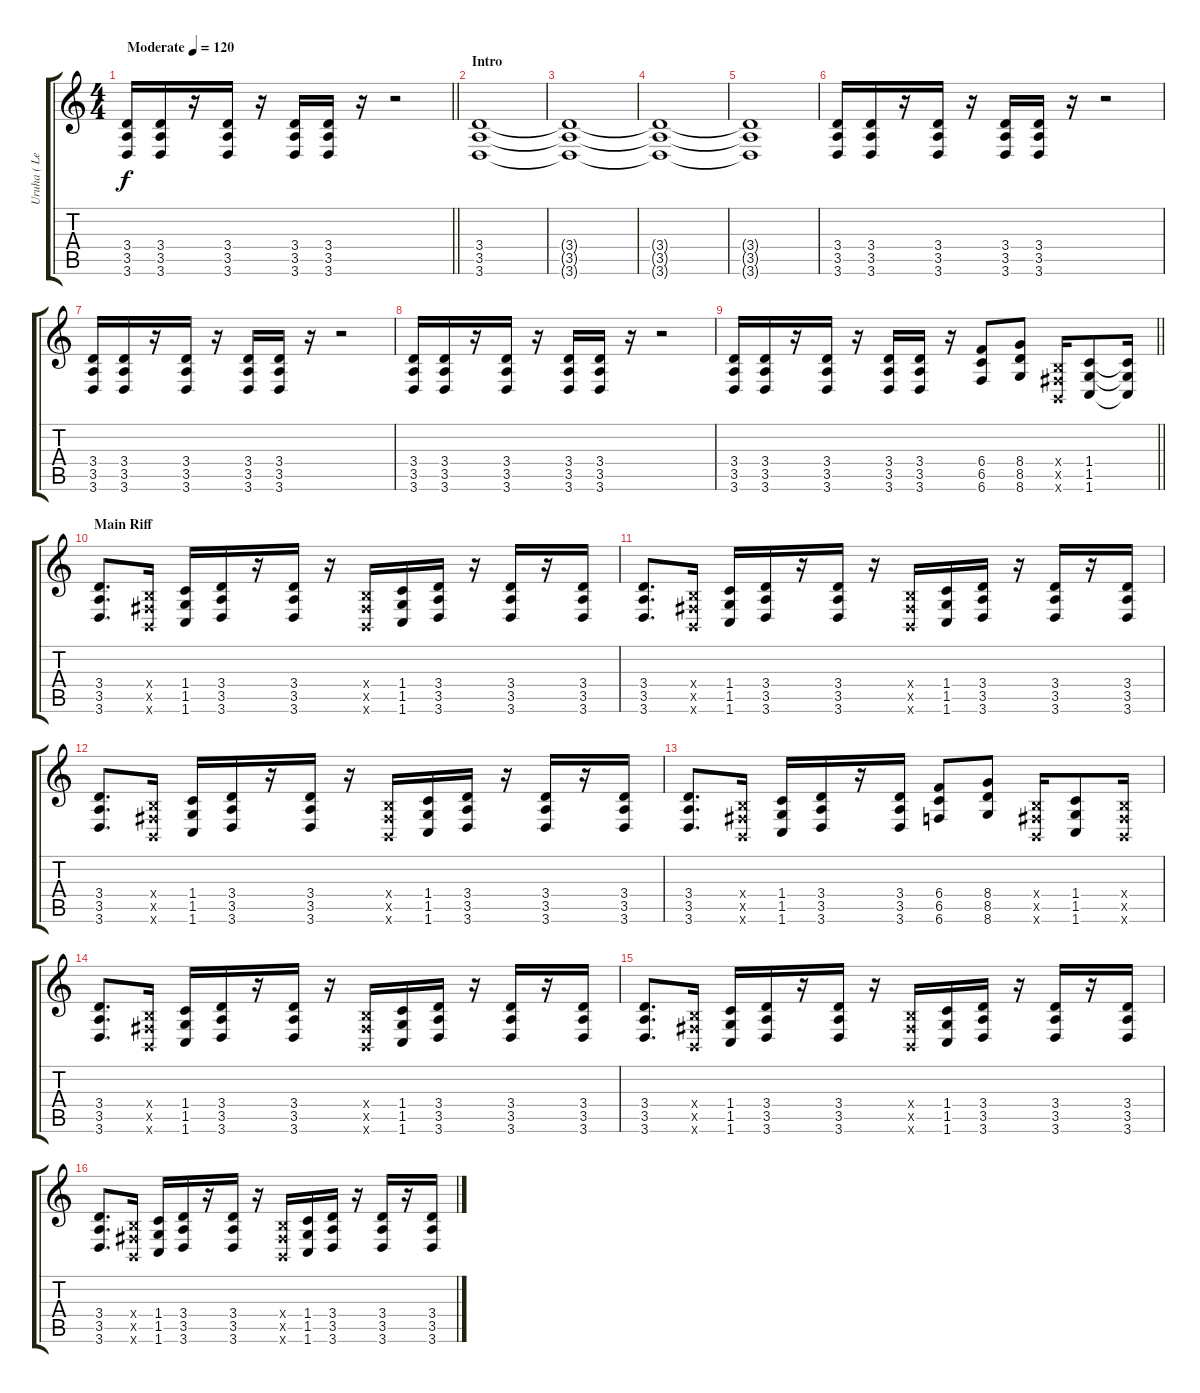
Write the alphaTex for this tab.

\track ("Uruha ( Lead )" "Uruha ( Le") {instrument distortionguitar}
\staff {score tabs}
\tuning (Db4 Ab3 E3 B2 Gb2 B1) {hide}
\ts (4 4)
\tempo (120 "Moderate")
\clef g2
\barLineRight lightlight
\ks c
(3.4 3.5 3.6).16{dy f instrument distortionguitar} (3.4 3.5 3.6).16 r.16 (3.4 3.5 3.6).16 r.16 (3.4 3.5 3.6).16 (3.4 3.5 3.6).16 r.16 r.2 |
\section ("" "Intro")
(3.4 3.5 3.6).1 |
(3.4{t} 3.5{t} 3.6{t}).1 |
(3.4{t} 3.5{t} 3.6{t}).1 |
(3.4{t} 3.5{t} 3.6{t}).1 |
(3.4 3.5 3.6).16 (3.4 3.5 3.6).16 r.16 (3.4 3.5 3.6).16 r.16 (3.4 3.5 3.6).16 (3.4 3.5 3.6).16 r.16 r.2 |
(3.4 3.5 3.6).16 (3.4 3.5 3.6).16 r.16 (3.4 3.5 3.6).16 r.16 (3.4 3.5 3.6).16 (3.4 3.5 3.6).16 r.16 r.2 |
(3.4 3.5 3.6).16 (3.4 3.5 3.6).16 r.16 (3.4 3.5 3.6).16 r.16 (3.4 3.5 3.6).16 (3.4 3.5 3.6).16 r.16 r.2 |
\barLineRight lightlight
(3.4 3.5 3.6).16 (3.4 3.5 3.6).16 r.16 (3.4 3.5 3.6).16 r.16 (3.4 3.5 3.6).16 (3.4 3.5 3.6).16 r.16 (6.4 6.5 6.6).8 (8.4 8.5 8.6).8 (0.4{x} 0.5{x} 0.6{x}).16 (1.4 1.5 1.6).8 (1.4{t} 1.5{t} 1.6{t}).16 |
\section ("" "Main Riff")
(3.4 3.5 3.6).8{d} (0.4{x} 0.5{x} 0.6{x}).16 (1.4 1.5 1.6).16 (3.4 3.5 3.6).16 r.16 (3.4 3.5 3.6).16 r.16 (0.4{x} 0.5{x} 0.6{x}).16 (1.4 1.5 1.6).16 (3.4 3.5 3.6).16 r.16 (3.4 3.5 3.6).16 r.16 (3.4 3.5 3.6).16 |
(3.4 3.5 3.6).8{d} (0.4{x} 0.5{x} 0.6{x}).16 (1.4 1.5 1.6).16 (3.4 3.5 3.6).16 r.16 (3.4 3.5 3.6).16 r.16 (0.4{x} 0.5{x} 0.6{x}).16 (1.4 1.5 1.6).16 (3.4 3.5 3.6).16 r.16 (3.4 3.5 3.6).16 r.16 (3.4 3.5 3.6).16 |
(3.4 3.5 3.6).8{d} (0.4{x} 0.5{x} 0.6{x}).16 (1.4 1.5 1.6).16 (3.4 3.5 3.6).16 r.16 (3.4 3.5 3.6).16 r.16 (0.4{x} 0.5{x} 0.6{x}).16 (1.4 1.5 1.6).16 (3.4 3.5 3.6).16 r.16 (3.4 3.5 3.6).16 r.16 (3.4 3.5 3.6).16 |
(3.4 3.5 3.6).8{d} (0.4{x} 0.5{x} 0.6{x}).16 (1.4 1.5 1.6).16 (3.4 3.5 3.6).16 r.16 (3.4 3.5 3.6).16 (6.4 6.5 6.6).8 (8.4 8.5 8.6).8 (0.4{x} 0.5{x} 0.6{x}).16 (1.4 1.5 1.6).8 (0.4{x} 0.5{x} 0.6{x}).16 |
(3.4 3.5 3.6).8{d} (0.4{x} 0.5{x} 0.6{x}).16 (1.4 1.5 1.6).16 (3.4 3.5 3.6).16 r.16 (3.4 3.5 3.6).16 r.16 (0.4{x} 0.5{x} 0.6{x}).16 (1.4 1.5 1.6).16 (3.4 3.5 3.6).16 r.16 (3.4 3.5 3.6).16 r.16 (3.4 3.5 3.6).16 |
(3.4 3.5 3.6).8{d} (0.4{x} 0.5{x} 0.6{x}).16 (1.4 1.5 1.6).16 (3.4 3.5 3.6).16 r.16 (3.4 3.5 3.6).16 r.16 (0.4{x} 0.5{x} 0.6{x}).16 (1.4 1.5 1.6).16 (3.4 3.5 3.6).16 r.16 (3.4 3.5 3.6).16 r.16 (3.4 3.5 3.6).16 |
(3.4 3.5 3.6).8{d} (0.4{x} 0.5{x} 0.6{x}).16 (1.4 1.5 1.6).16 (3.4 3.5 3.6).16 r.16 (3.4 3.5 3.6).16 r.16 (0.4{x} 0.5{x} 0.6{x}).16 (1.4 1.5 1.6).16 (3.4 3.5 3.6).16 r.16 (3.4 3.5 3.6).16 r.16 (3.4 3.5 3.6).16
